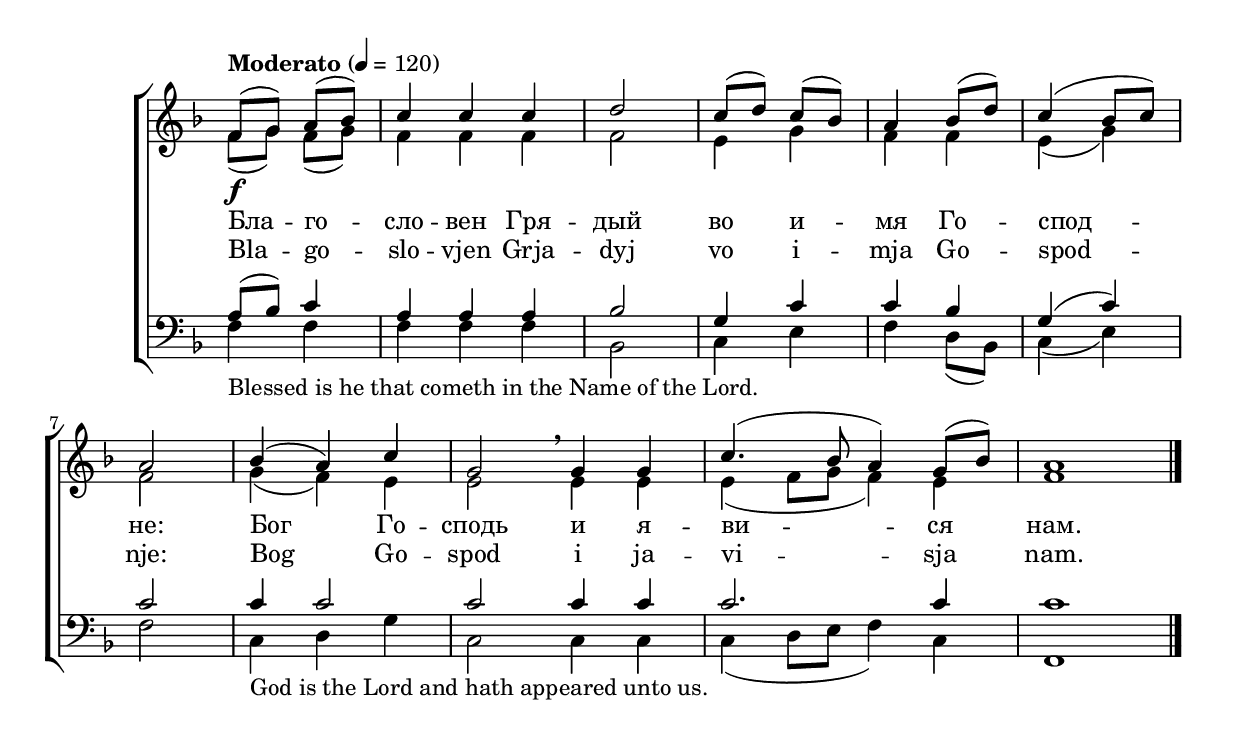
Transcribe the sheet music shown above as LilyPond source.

\version "2.18.2"

global = {
	\key f \major 
	\tempo Moderato 4 = 120
}

\header {
	%title = "Благословен - Blagosloven"
	%subtitle = "Communion Hymn"
	composer = ""
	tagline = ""
}

Cyrillic = \lyricmode {
	Бла -- го -- сло -- вен Гря -- дый во и -- мя Го -- спод -- не:
	Бог Го -- сподь и я -- ви -- ся нам.
}

Latin = \lyricmode {
	Bla -- go -- slo -- vjen Grja -- dyj vo i -- mja Go -- spod -- nje:
	Bog Go -- spod i ja -- vi -- sja nam.
}

sopMusic = \relative {
	\time 2/4 f'8\f (g) a (bes) |
	\time 3/4 c4 c c | \time 2/4 d2 | c8 (d)  c (bes) | a4  bes8 (d) |
	c4 (bes8 c) | a2 |
	\time 3/4 bes4 (a) c
	\time 4/4 g2 \breathe g4 g | c4. (bes8 a4) g8 (bes) | a1
	\bar "|."
}

altoMusic = \relative {
	f'8 (g) f (g) | f4 f f | f2 e4  g f f  e (g) f2 | g4 (f) e | e2 e4 e | e (f8 g f4) e | f1
}

tenorMusic = \relative {
	a8 (bes) c4 | a a a | bes2 g4 c c bes g (c) c2 | c4 c2 | c2 c4 c | c2. c4 | c1
}

bassMusic = \relative {
	f4_\markup{Blessed is he that cometh in the Name of the Lord.} f | f f f | bes,2 c4 e f d8 (bes) c4 (e) f2 |
	c4_\markup{God is the Lord and hath appeared unto us.} d g | c,2 c4 c | c (d8 e f4) c | f,1
	%c8_\markup{God is the Lord and hath appeared unto us.} (d e f) g4 | c,2 c4 c | c (d8 e f4) c | f,1
}

\include "TEMPLATES_DIRECTORY/satb_notime.ily"

